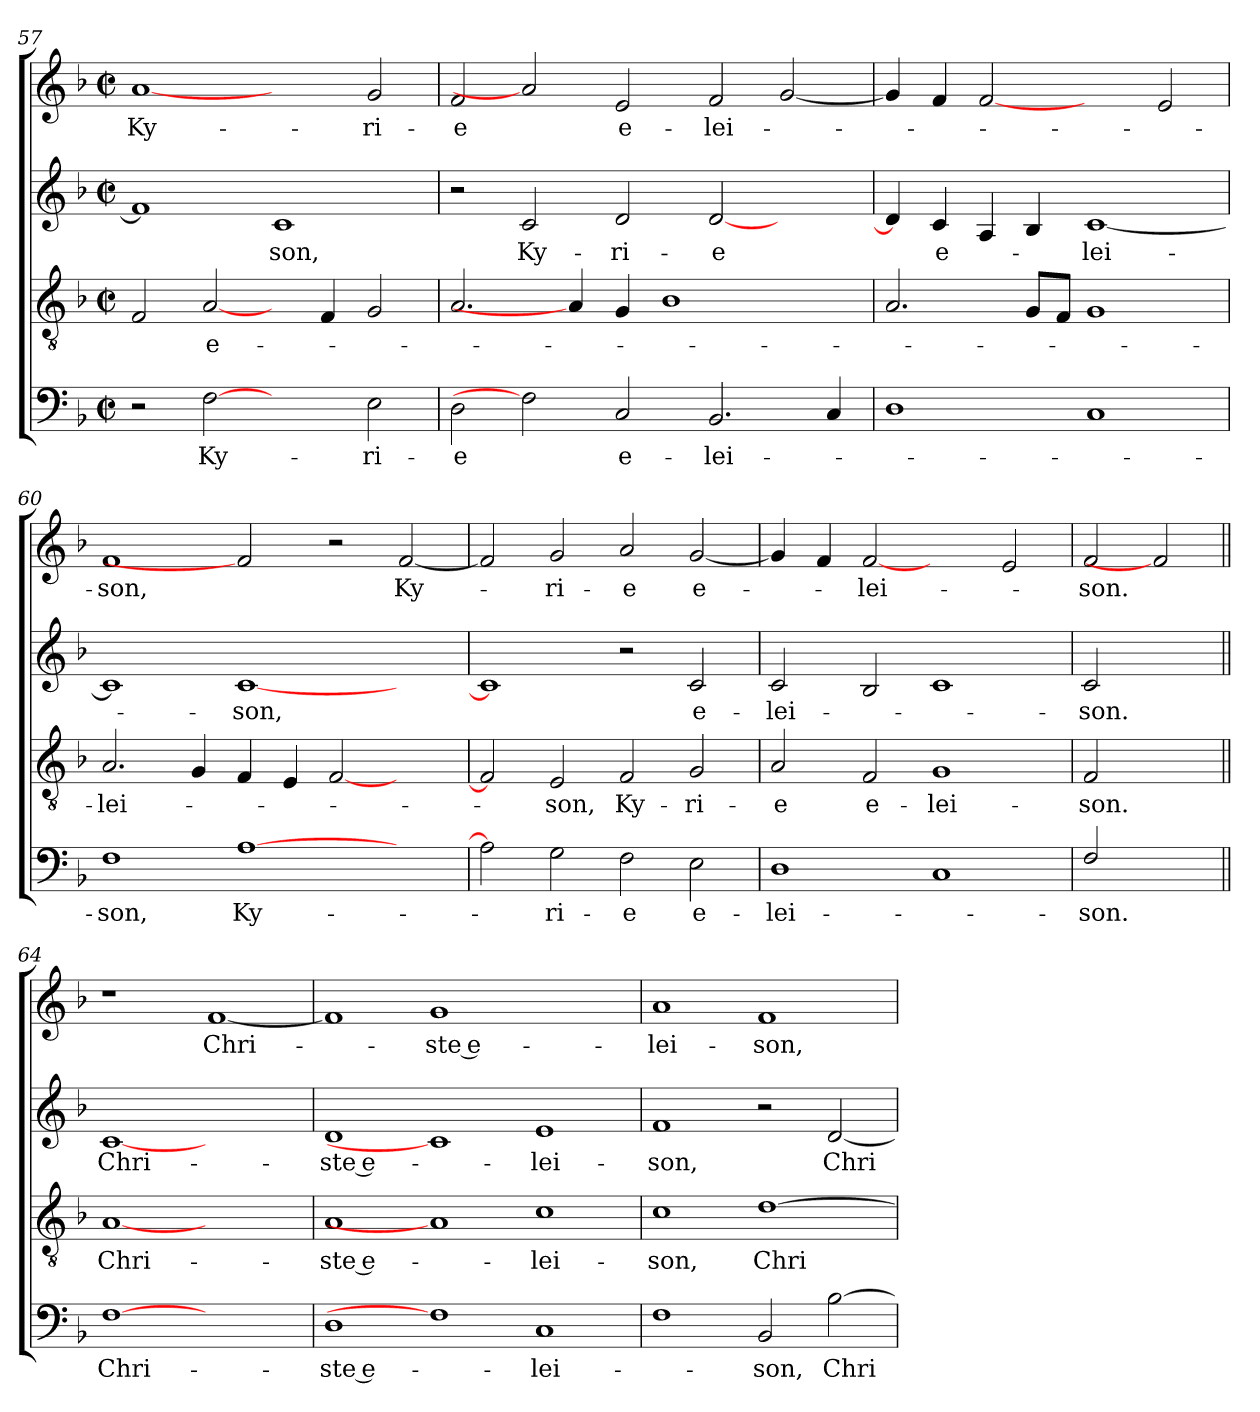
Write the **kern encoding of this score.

**kern	**text	**kern	**text	**kern	**text	**kern	**text
*part4	*part4	*part3	*part3	*part2	*part2	*part1	*part1
*staff4	*staff4	*staff3	*staff3	*staff2	*staff2	*staff1	*staff1
*clefF4	*	*clefGv2	*	*clefG2	*	*clefG2	*
*k[b-]	*	*k[b-]	*	*k[b-]	*	*k[b-]	*
*F:	*	*F:	*	*F:	*	*F:	*
*M2/2	*	*M2/2	*	*M2/2	*	*M2/2	*
*met(c|)	*	*met(c|)	*	*met(c|)	*	*met(c|)	*
=57	=57	=57	=57	=57	=57	=57	=57
!	!	!	!	!	!	!	!LO:LY:b
2r	.	2F/	.	1f]	.	[1a	Ky-
!	!LO:LY:b	!	!LO:LY:b	!	!	!	!
[2F	Ky-	[2A/	e-	.	.	.	.
!	!	!	!	!	!LO:LY:b	!	!
2ryy	.	4ryy	.	1c	-son,	2ryy	.
.	.	4F/	.	.	.	.	.
!	!LO:LY:b	!	!	!	!	!	!LO:LY:b
2E\	-ri-	2G/	.	.	.	2g/	-ri-
=58	=58	=58	=58	=58	=58	=58	=58
!	!LO:LY:b	!	!	!	!	!	!LO:LY:b
2D\	-e	2.A/	.	2r	.	2f/	-e
!	!	!	!	!	!LO:LY:b	!	!
2F]	.	.	.	2c/	Ky-	2a]	.
.	.	4A/]	.	.	.	.	.
!	!LO:LY:b	!	!	!	!LO:LY:b	!	!LO:LY:b
2C/	e-	4G/	.	2d/	-ri-	2e/	e-
.	.	1B-	.	.	.	.	.
!	!LO:LY:b	!	!	!	!LO:LY:b	!	!LO:LY:b
2.BB-/	-lei-	.	.	[2d/	-e	2f/	-lei-
.	.	.	.	2ryy	.	[2g/	.
4C/	.	4ryy	.	.	.	.	.
!!LO:LB:g=z
=59	=59	=59	=59	=59	=59	=59	=59
1D	.	2.A/	.	4d/]	.	4g/]	.
!	!	!	!	!	!LO:LY:b	!	!
.	.	.	.	4c/	e-	4f/	.
.	.	.	.	4A/	.	[2f	.
.	.	8G/L	.	4B-/	.	.	.
.	.	8F/J	.	.	.	.	.
!	!	!	!	!	!LO:LY:b	!	!
1C	.	1G	.	[1c	-lei-	2ryy	.
.	.	.	.	.	.	2e/	.
=60	=60	=60	=60	=60	=60	=60	=60
!	!LO:LY:b	!	!LO:LY:b	!	!	!	!LO:LY:b
1F	-son,	2.A/	-lei-	1c]	.	1f	-son,
.	.	4G/	.	.	.	.	.
!	!LO:LY:b	!	!	!	!LO:LY:b	!	!
[1A	Ky-	4F/	.	[1c	-son,	2f]	.
.	.	4E/	.	.	.	.	.
.	.	[2F/	.	.	.	2r	.
!	!	!	!	!	!	!	!LO:LY:b
2ryy	.	2ryy	.	2ryy	.	[2f/	Ky-
=61	=61	=61	=61	=61	=61	=61	=61
2A\]	.	2F/]	.	1c]	.	2f/]	.
!	!LO:LY:b	!	!LO:LY:b	!	!	!	!LO:LY:b
2G\	-ri-	2E/	-son,	.	.	2g/	-ri-
!	!LO:LY:b	!	!LO:LY:b	!	!	!	!LO:LY:b
2F\	-e	2F/	Ky-	2r	.	2a/	-e
!	!LO:LY:b	!	!LO:LY:b	!	!LO:LY:b	!	!LO:LY:b
2E\	e-	2G/	-ri-	2c/	e-	[2g/	e-
=62	=62	=62	=62	=62	=62	=62	=62
!	!LO:LY:b	!	!LO:LY:b	!	!LO:LY:b	!	!
1D	-lei-	2A/	-e	2c/	-lei-	4g/]	.
.	.	.	.	.	.	4f/	.
!	!	!	!LO:LY:b	!	!	!	!LO:LY:b
.	.	2F/	e-	2B-/	.	[2f	-lei-
!	!	!	!LO:LY:b	!	!	!	!
1C	.	1G	-lei-	1c	.	2ryy	.
.	.	.	.	.	.	2e/	.
=63	=63	=63	=63	=63	=63	=63	=63
!	!LO:LY:b	!	!LO:LY:b	!	!LO:LY:b	!	!LO:LY:b
2F/	-son.	2F/	-son.	2c/	-son.	2f/	-son.
2ryy	.	2ryy	.	2ryy	.	2f]	.
!!LO:LB:g=z
=64||	=64||	=64||	=64||	=64||	=64||	=64||	=64||
!	!LO:LY:b	!	!LO:LY:b	!	!LO:LY:b	!	!
[1F	Chri-	[1A	Chri-	[1c	Chri-	1r	.
!	!	!	!	!	!	!	!LO:LY:b
1ryy	.	1ryy	.	1ryy	.	[1f	Chri-
=65	=65	=65	=65	=65	=65	=65	=65
!	!LO:LY:b	!	!LO:LY:b	!	!LO:LY:b	!	!
1D	-ste e-	1A	-ste e-	1d	-ste e-	1f]	.
!	!	!	!	!	!	!	!LO:LY:b
1F]	.	1A]	.	1c]	.	1g	-ste e-
!	!LO:LY:b	!	!LO:LY:b	!	!LO:LY:b	!	!
1C	-lei-	1c	-lei-	1e	-lei-	1ryy	.
=66	=66	=66	=66	=66	=66	=66	=66
!	!	!	!LO:LY:b	!	!LO:LY:b	!	!LO:LY:b
1F	.	1c	-son,	1f	-son,	1a	-lei-
!	!LO:LY:b	!	!LO:LY:b	!	!	!	!LO:LY:b
2BB-/	-son,	[1d	Chri-	2r	.	1f	-son,
!	!LO:LY:b	!	!	!	!LO:LY:b	!	!
[2B-\	Chri-	.	.	[2d/	Chri-	.	.
=	=	=	=	=	=	=	=
*-	*-	*-	*-	*-	*-	*-	*-
